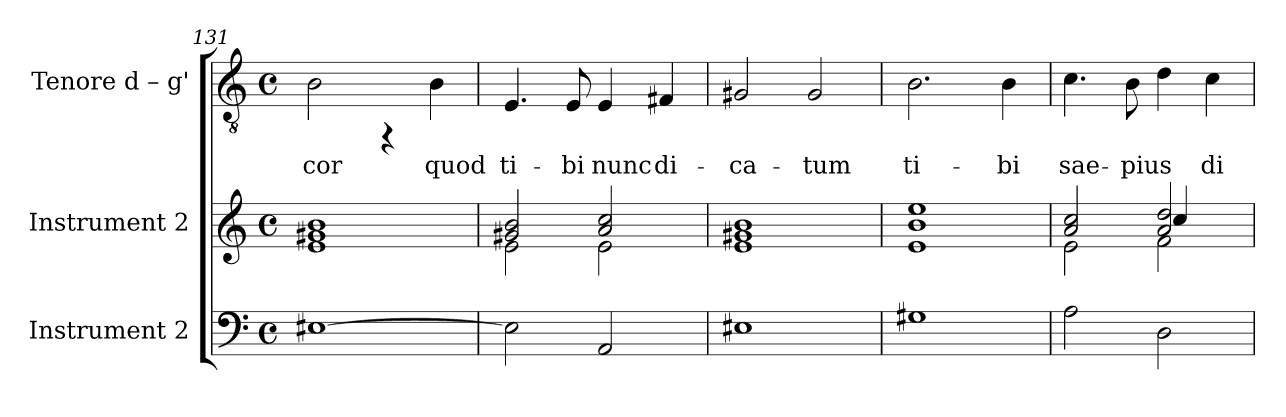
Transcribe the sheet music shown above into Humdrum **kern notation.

**kern	**kern	**kern	**text
*part3	*part2	*part1	*part1
*staff3	*staff2	*staff1	*staff1
*I"Instrument 2	*I"Instrument 2	*I"Tenore  d – g'	*
*clefF4	*clefG2	*clefGv2	*
*k[]	*k[]	*k[]	*
*C:	*C:	*C:	*
*M4/4	*M4/4	*M4/4	*
*met(c)	*met(c)	*met(c)	*
=131	=131	=131	=131
!	!	!	!LO:LY:b:cj
[>1E#	1g#X 1e 1b	2B\	cor
.	.	4rFF	.
!	!	!	!LO:LY:b:cj
.	.	4B\	quod
=132	=132	=132	=132
*	*^	*	*
!	!	!	!	!LO:LY:b:cj
2E#\]	2g#X/ 2b/	2e\	4.E/	ti-
!	!	!	!	!LO:LY:b:cj
.	.	.	8E/	-bi
!	!	!	!	!LO:LY:b:cj
2AA/	2cc/ 2a/	2e\	4E/	nunc
!	!	!	!	!LO:LY:b:cj
.	.	.	4F#X/	di-
*	*v	*v	*	*
=133	=133	=133	=133
!	!	!	!LO:LY:b:cj
1E#	1g#X 1e 1b	2G#X/	-ca-
!	!	!	!LO:LY:b:cj
.	.	2G#/	-tum
=134	=134	=134	=134
!	!	!	!LO:LY:b:cj
1G#X	1b 1e 1ee	2.B\	ti-
!	!	!	!LO:LY:b:cj
.	.	4B\	-bi
=135	=135	=135	=135
*	*^	*	*
*	*	*^	*	*
!	!	!	!	!	!LO:LY:b:cj
2A\	2a/ 2cc/	2e\	2ryy	4.c\	sae-
!	!	!	!	!	!LO:LY:b:cj
.	.	.	.	8B\	-pius
!	!	!	!	!	!LO:LY:b:cj
2D\	2a/ 2dd/	2f\	4cc/	4d\	.
!	!	!	!	!	!LO:LY:b:cj
.	.	.	4ryy	4c\	di-
*	*v	*v	*v	*	*
=	=	=	=
*-	*-	*-	*-
